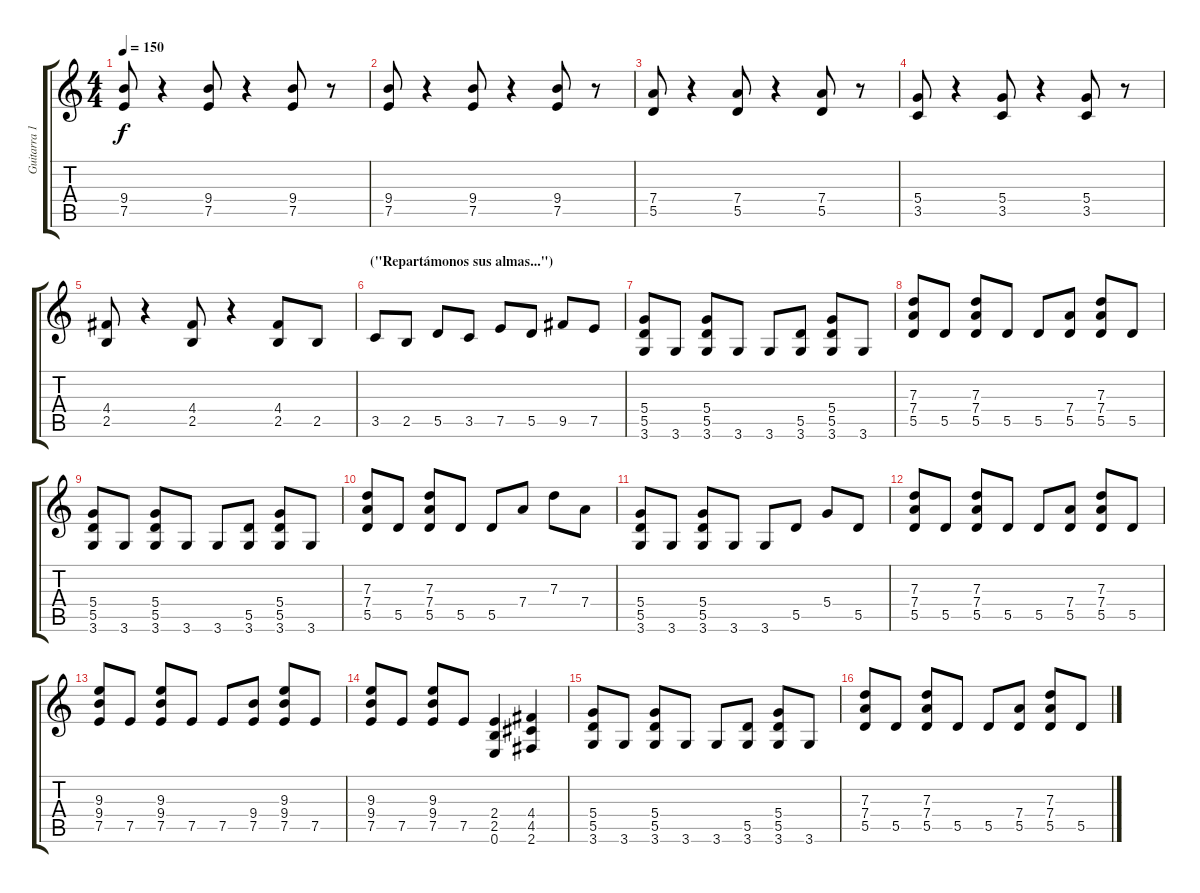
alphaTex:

\track ("Guitarra 1" "Guitarra 1") {instrument distortionguitar}
\staff {score tabs}
\tuning (E4 B3 G3 D3 A2 E2) {hide}
\ts (4 4)
\tempo 150
\clef g2
\ks c
(9.4 7.5).8{dy f} r.4 (9.4 7.5).8 r.4 (9.4 7.5).8 r.8 |
(9.4 7.5).8 r.4 (9.4 7.5).8 r.4 (9.4 7.5).8 r.8 |
(7.4 5.5).8 r.4 (7.4 5.5).8 r.4 (7.4 5.5).8 r.8 |
(5.4 3.5).8 r.4 (5.4 3.5).8 r.4 (5.4 3.5).8 r.8 |
(4.4 2.5).8 r.4 (4.4 2.5).8 r.4 (4.4 2.5).8 2.5.8 |
\section ("" "(\"Repartámonos sus almas...\")")
3.5.8 2.5.8 5.5.8 3.5.8 7.5.8 5.5.8 9.5.8 7.5.8 |
(5.4 5.5 3.6).8{volume 11} 3.6.8 (5.4 5.5 3.6).8 3.6.8 3.6.8 (5.5 3.6).8 (5.4 5.5 3.6).8 3.6.8 |
(7.3 7.4 5.5).8 5.5.8 (7.3 7.4 5.5).8 5.5.8 5.5.8 (7.4 5.5).8 (7.3 7.4 5.5).8 5.5.8 |
(5.4 5.5 3.6).8 3.6.8 (5.4 5.5 3.6).8 3.6.8 3.6.8 (5.5 3.6).8 (5.4 5.5 3.6).8 3.6.8 |
(7.3 7.4 5.5).8 5.5.8 (7.3 7.4 5.5).8 5.5.8 5.5.8 7.4.8 7.3.8 7.4.8 |
(5.4 5.5 3.6).8 3.6.8 (5.4 5.5 3.6).8 3.6.8 3.6.8 5.5.8 5.4.8 5.5.8 |
(7.3 7.4 5.5).8 5.5.8 (7.3 7.4 5.5).8 5.5.8 5.5.8 (7.4 5.5).8 (7.3 7.4 5.5).8 5.5.8 |
(9.3 9.4 7.5).8 7.5.8 (9.3 9.4 7.5).8 7.5.8 7.5.8 (9.4 7.5).8 (9.3 9.4 7.5).8 7.5.8 |
(9.3 9.4 7.5).8 7.5.8 (9.3 9.4 7.5).8 7.5.8 (2.4 2.5 0.6).4 (4.4 4.5 2.6).4 |
(5.4 5.5 3.6).8 3.6.8 (5.4 5.5 3.6).8 3.6.8 3.6.8 (5.5 3.6).8 (5.4 5.5 3.6).8 3.6.8 |
(7.3 7.4 5.5).8 5.5.8 (7.3 7.4 5.5).8 5.5.8 5.5.8 (7.4 5.5).8 (7.3 7.4 5.5).8 5.5.8
